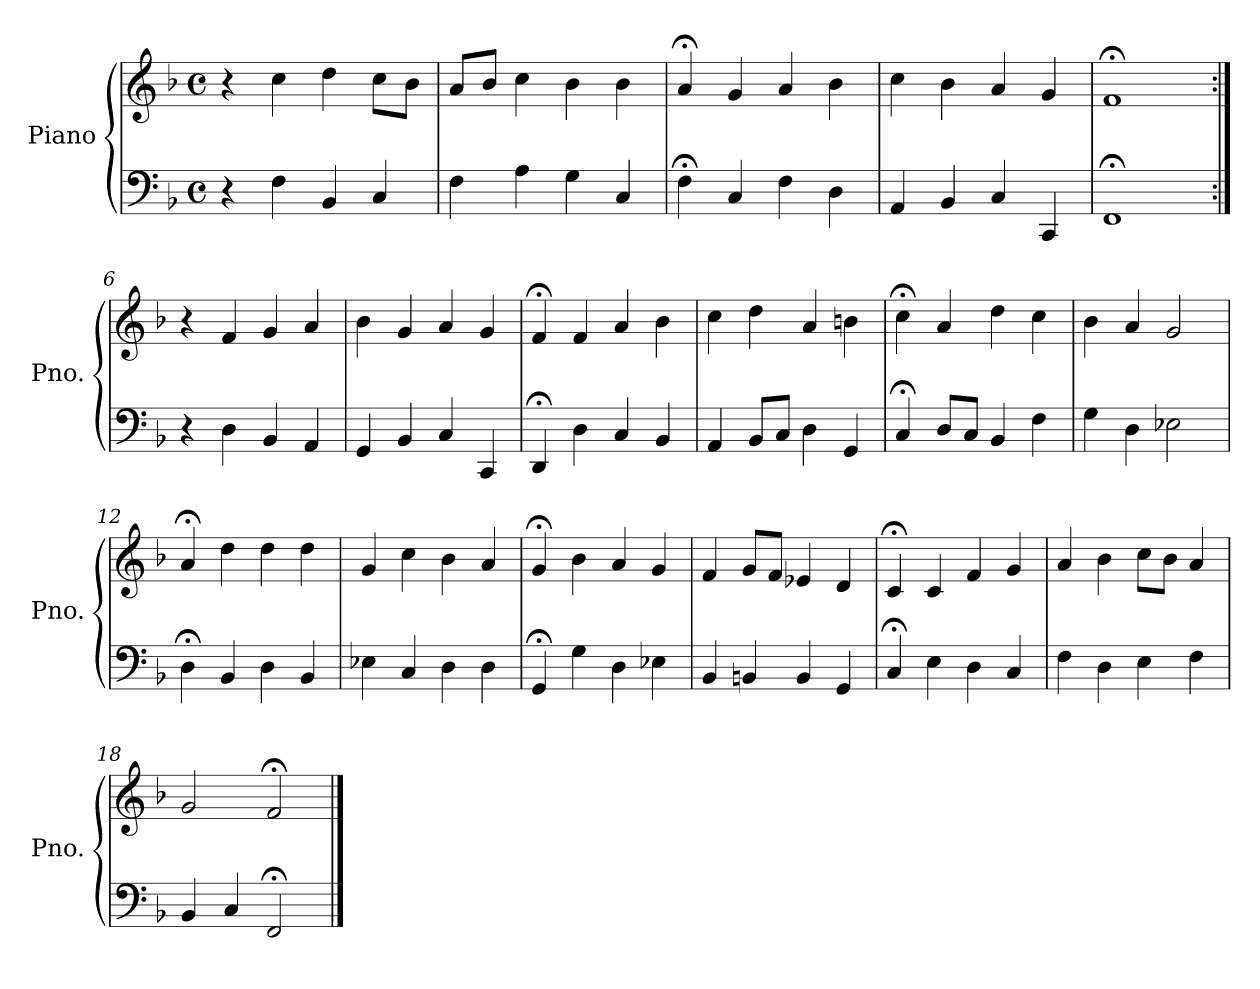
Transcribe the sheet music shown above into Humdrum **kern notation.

**kern	**kern
*part1	*part1
*staff2	*staff1
*I"Piano	*
*I'Pno.	*
*clefF4	*clefG2
*k[b-]	*k[b-]
*M4/4	*M4/4
*met(c)	*met(c)
=1	=1
4r	4r
4F\	4cc\
4BB-/	4dd\
4C/	8cc\L
.	8b-\J
=2	=2
4F\	8a/L
.	8b-/J
4A\	4cc\
4G\	4b-\
4C/	4b-\
=3	=3
4F;<\	4a;</
4C/	4g/
4F\	4a/
4D\	4b-\
=4	=4
4AA/	4cc\
4BB-/	4b-\
4C/	4a/
4CC/	4g/
=5	=5
1FF;<	1f;<
=6:|!	=6:|!
4r	4r
4D\	4f/
4BB-/	4g/
4AA/	4a/
=7	=7
4GG/	4b-\
4BB-/	4g/
4C/	4a/
4CC/	4g/
!!LO:LB:g=z
=8	=8
4DD;</	4f;</
4D\	4f/
4C/	4a/
4BB-/	4b-\
=9	=9
4AA/	4cc\
8BB-/L	4dd\
8C/J	.
4D\	4a/
4GG/	4bn\
=10	=10
4C;</	4cc;<\
8D/L	4a/
8C/J	.
4BB-/	4dd\
4F\	4cc\
=11	=11
4G\	4b-\
4D\	4a/
2E-X\	2g/
=12	=12
4D;<\	4a;</
4BB-/	4dd\
4D\	4dd\
4BB-/	4dd\
=13	=13
4E-X\	4g/
4C/	4cc\
4D\	4b-\
4D\	4a/
=14	=14
4GG;</	4g;</
4G\	4b-\
4D\	4a/
4E-X\	4g/
!!LO:LB:g=z
=15	=15
4BB-/	4f/
4BBn/	8g/L
.	8f/J
4BB/	4e-X/
4GG/	4d/
=16	=16
4C;</	4c;</
4E\	4c/
4D\	4f/
4C/	4g/
=17	=17
4F\	4a/
4D\	4b-\
4E\	8cc\L
.	8b-\J
4F\	4a/
=18	=18
4BB-/	2g/
4C/	.
2FF;</	2f;</
==	==
*-	*-
